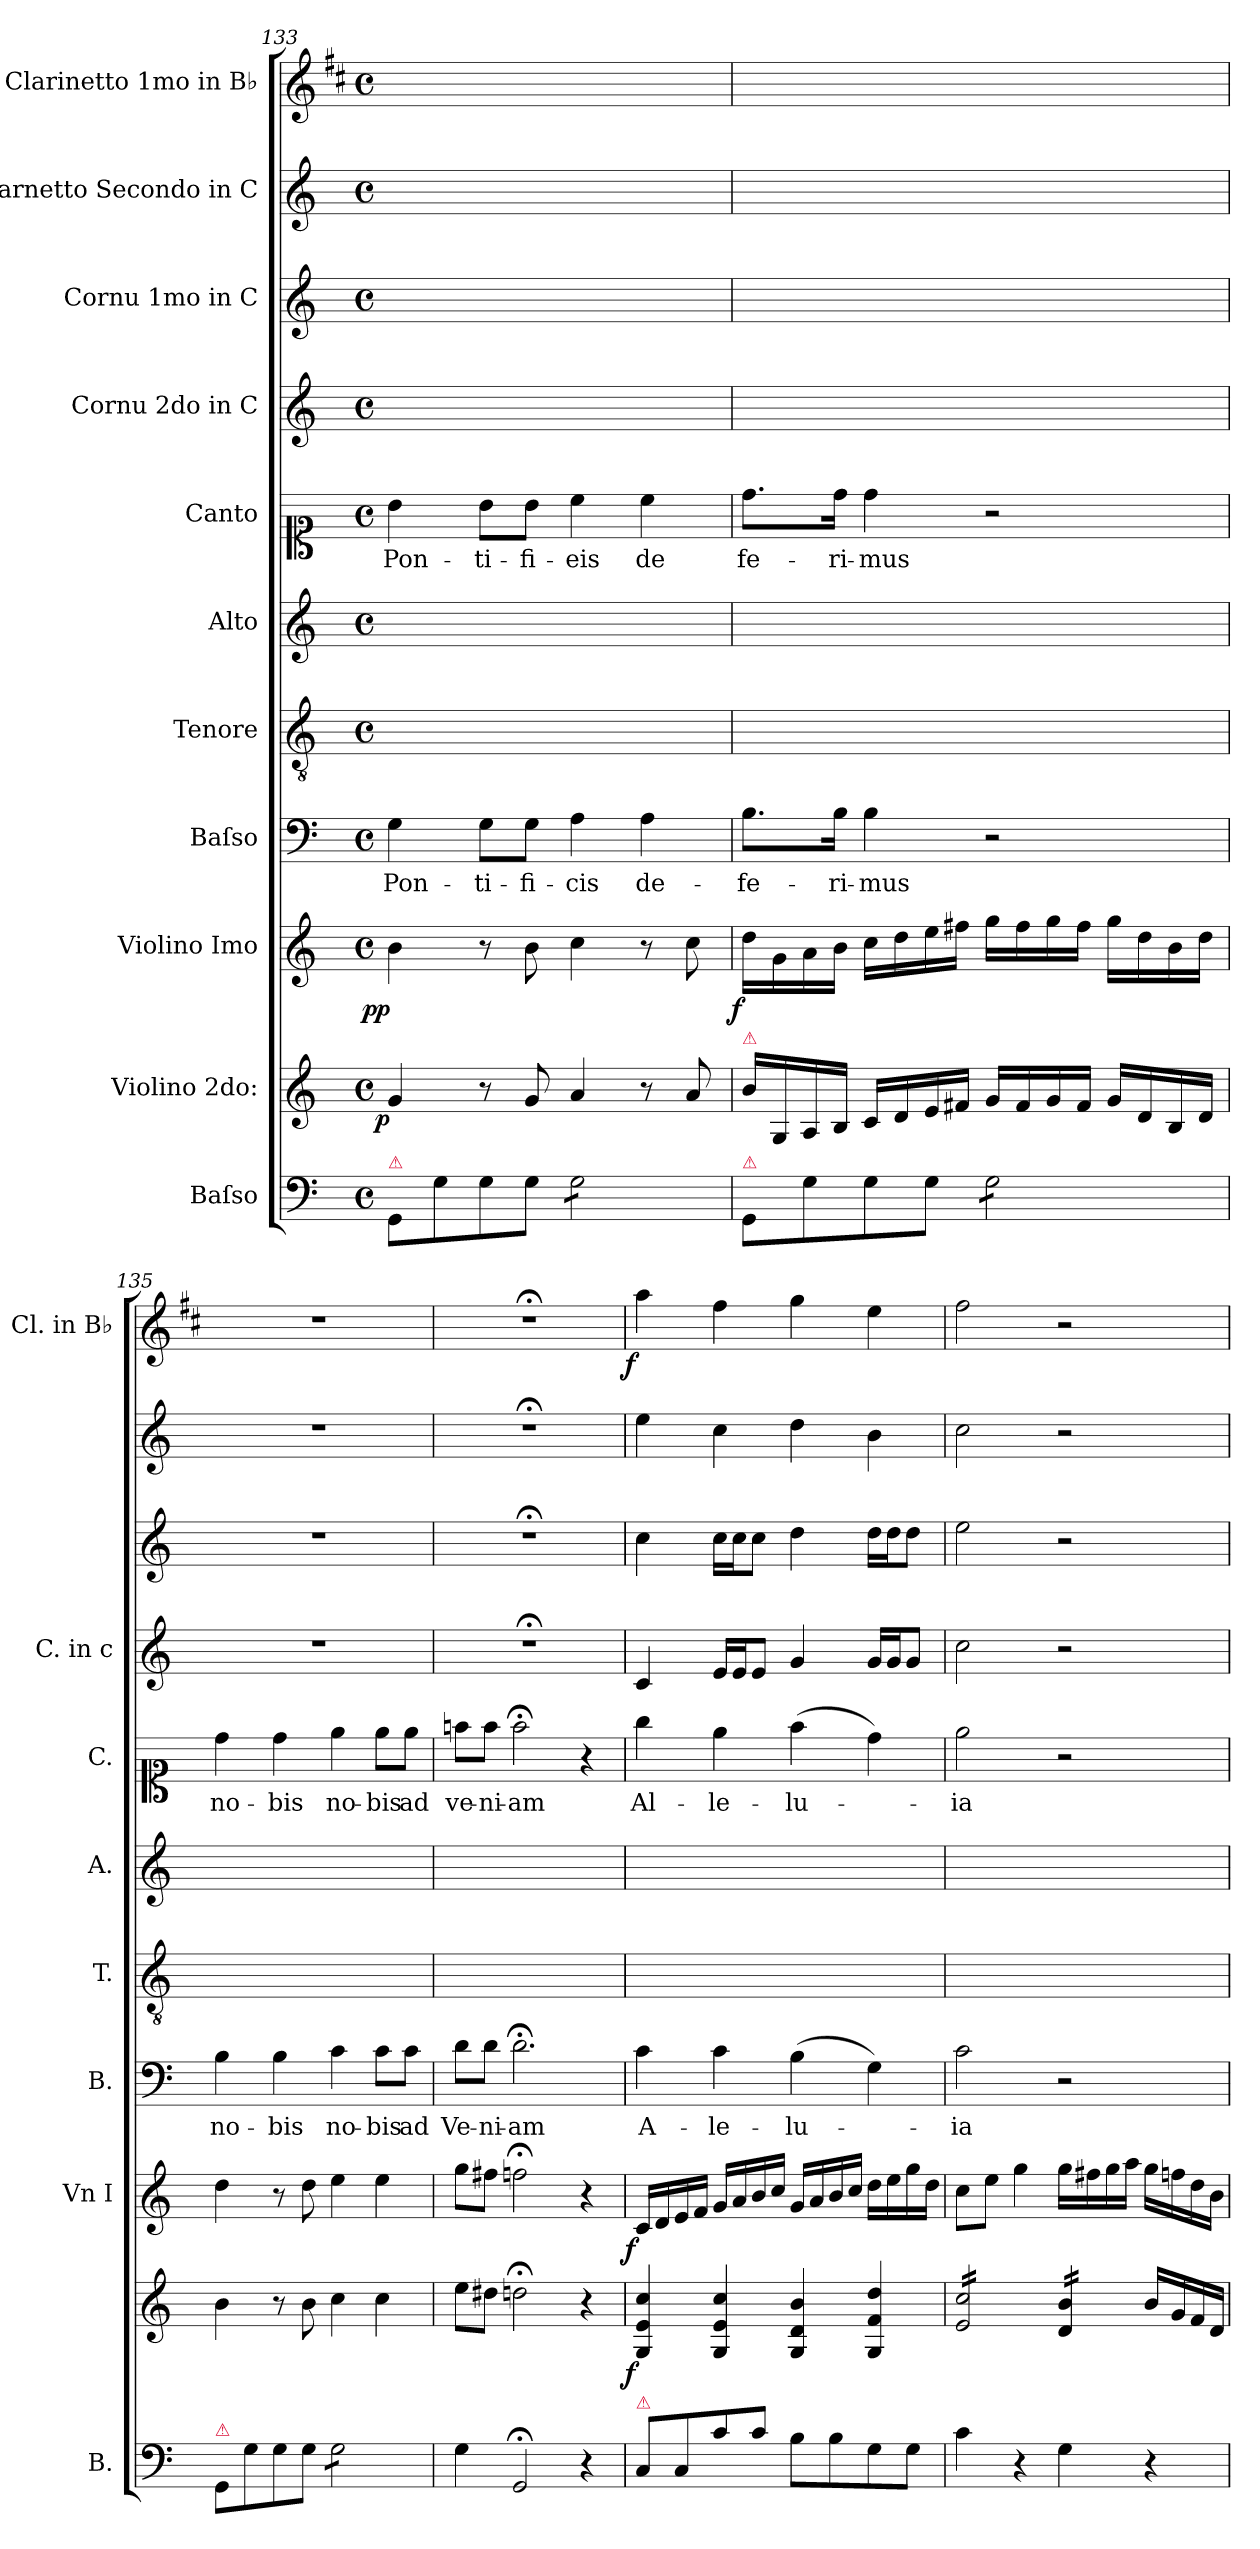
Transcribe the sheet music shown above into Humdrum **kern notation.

**kern	**dynam	**kern	**dynam	**kern	**dynam	**kern	**text	**kern	**kern	**kern	**text	**kern	**dynam	**kern	**kern	**kern	**dynam
*part11	*part11	*part10	*part10	*part9	*part9	*part8	*part8	*part7	*part6	*part5	*part5	*part4	*part4	*part3	*part2	*part1	*part1
*staff11	*staff11	*staff10	*staff10	*staff9	*staff9	*staff8	*staff8	*staff7	*staff6	*staff5	*staff5	*staff4	*staff4	*staff3	*staff2	*staff1	*staff1
*I"Baſso	*	*I"Violino 2do:	*	*I"Violino Imo	*	*I"Baſso	*	*I"Tenore	*I"Alto	*I"Canto	*	*I"Cornu 2do in C	*	*I"Cornu 1mo in C	*I"Clarnetto Secondo in C	*I"Clarinetto 1mo in B♭	*
*I'B.	*	*	*	*I'Vn I	*	*I'B.	*	*I'T.	*I'A.	*I'C.	*	*I'C. in c	*	*	*	*I'Cl. in B♭	*
*clefF4	*	*clefG2	*	*clefG2	*	*clefF4	*	*clefGv2	*clefG2	*clefC1	*	*clefG2	*	*clefG2	*clefG2	*clefG2	*
*	*	*	*	*	*	*	*	*	*	*	*	*	*	*	*	*ITrd1c2	*
*k[]	*	*k[]	*	*k[]	*	*k[]	*	*k[]	*k[]	*k[]	*	*k[]	*	*k[]	*k[]	*k[]	*
*C:	*	*C:	*	*C:	*	*C:	*	*C:	*C:	*C:	*	*C:	*	*C:	*C:	*C:	*
*M4/4	*	*M4/4	*	*M4/4	*	*M4/4	*	*M4/4	*M4/4	*M4/4	*	*M4/4	*	*M4/4	*M4/4	*M4/4	*
*met(c)	*	*met(c)	*	*met(c)	*	*met(c)	*	*met(c)	*met(c)	*met(c)	*	*met(c)	*	*met(c)	*met(c)	*met(c)	*
=133	=133	=133	=133	=133	=133	=133	=133	=133	=133	=133	=133	=133	=133	=133	=133	=133	=133
!LO:TX:a:color=crimson:t=⚠	!	!	!	!	!	!	!	!	!	!	!	!	!	!	!	!	!
!	!	!	!LO:DY:rj	!	!LO:DY:b:rj	!	!	!	!	!	!	!	!	!	!	!	!
8GG/L	.	4g/	p	4b\	pp	4G\	Pon-	1ryy	1ryy	4b\	Pon-	1ryy	.	1ryy	1ryy	1ryy	.
8G\	.	.	.	.	.	.	.	.	.	.	.	.	.	.	.	.	.
8G\	.	8r	.	8r	.	8G\L	-ti-	.	.	8b\L	-ti-	.	.	.	.	.	.
8G\J	.	8g/	.	8b\	.	8G\J	-fi-	.	.	8b\J	-fi-	.	.	.	.	.	.
*tremolo	*	*	*	*	*	*	*	*	*	*	*	*	*	*	*	*	*
8G\L	.	4a/	.	4cc\	.	4A\	-cis	.	.	4cc\	-eis	.	.	.	.	.	.
8G\	.	.	.	.	.	.	.	.	.	.	.	.	.	.	.	.	.
8G\	.	8r	.	8r	.	4A\	de-	.	.	4cc\	de	.	.	.	.	.	.
8G\J	.	8a/	.	8cc\	.	.	.	.	.	.	.	.	.	.	.	.	.
*Xtremolo	*	*	*	*	*	*	*	*	*	*	*	*	*	*	*	*	*
=134	=134	=134	=134	=134	=134	=134	=134	=134	=134	=134	=134	=134	=134	=134	=134	=134	=134
!	!	!LO:TX:a:color=crimson:t=⚠	!	!	!	!	!	!	!	!	!	!	!	!	!	!	!
!LO:TX:a:color=crimson:t=⚠	!	!	!	!	!	!	!	!	!	!	!	!	!	!	!	!	!
!	!	!	!	!	!LO:DY:b:rj	!	!	!	!	!	!	!	!	!	!	!	!
8GG/L	.	16b\LL	.	16dd\LL	f	8.B\L	-fe-	1ryy	1ryy	8.dd\L	fe-	1ryy	.	1ryy	1ryy	1ryy	.
.	.	16G/	.	16g\	.	.	.	.	.	.	.	.	.	.	.	.	.
8G\	.	16A/	.	16a\	.	.	.	.	.	.	.	.	.	.	.	.	.
.	.	16B/JJ	.	16b\JJ	.	16B\Jk	-ri-	.	.	16dd\Jk	-ri-	.	.	.	.	.	.
8G\	.	16c/LL	.	16cc\LL	.	4B\	-mus	.	.	4dd\	-mus	.	.	.	.	.	.
.	.	16d/	.	16dd\	.	.	.	.	.	.	.	.	.	.	.	.	.
8G\J	.	16e/	.	16ee\	.	.	.	.	.	.	.	.	.	.	.	.	.
.	.	16f#X/JJ	.	16ff#X\JJ	.	.	.	.	.	.	.	.	.	.	.	.	.
*tremolo	*	*	*	*	*	*	*	*	*	*	*	*	*	*	*	*	*
8G\L	.	16g/LL	.	16gg\LL	.	2r	.	.	.	2r	.	.	.	.	.	.	.
.	.	16f#/	.	16ff#\	.	.	.	.	.	.	.	.	.	.	.	.	.
8G\	.	16g/	.	16gg\	.	.	.	.	.	.	.	.	.	.	.	.	.
.	.	16f#/JJ	.	16ff#\JJ	.	.	.	.	.	.	.	.	.	.	.	.	.
8G\	.	16g/LL	.	16gg\LL	.	.	.	.	.	.	.	.	.	.	.	.	.
.	.	16d/	.	16dd\	.	.	.	.	.	.	.	.	.	.	.	.	.
8G\J	.	16B/	.	16b\	.	.	.	.	.	.	.	.	.	.	.	.	.
*Xtremolo	*	*	*	*	*	*	*	*	*	*	*	*	*	*	*	*	*
.	.	16d/JJ	.	16dd\JJ	.	.	.	.	.	.	.	.	.	.	.	.	.
=135	=135	=135	=135	=135	=135	=135	=135	=135	=135	=135	=135	=135	=135	=135	=135	=135	=135
!LO:TX:a:color=crimson:t=⚠	!	!	!	!	!	!	!	!	!	!	!	!	!	!	!	!	!
8GG/L	.	4b\	.	4dd\	.	4B\	no-	1ryy	1ryy	4dd\	no-	1r	.	1r	1r	1r	.
8G\	.	.	.	.	.	.	.	.	.	.	.	.	.	.	.	.	.
8G\	.	8r	.	8r	.	4B\	-bis	.	.	4dd\	-bis	.	.	.	.	.	.
8G\J	.	8b\	.	8dd\	.	.	.	.	.	.	.	.	.	.	.	.	.
*tremolo	*	*	*	*	*	*	*	*	*	*	*	*	*	*	*	*	*
8G\L	.	4cc\	.	4ee\	.	4c\	no-	.	.	4ee\	no-	.	.	.	.	.	.
8G\	.	.	.	.	.	.	.	.	.	.	.	.	.	.	.	.	.
8G\	.	4cc\	.	4ee\	.	8c\L	-bis	.	.	8ee\L	-bis	.	.	.	.	.	.
8G\J	.	.	.	.	.	8c\J	ad	.	.	8ee\J	ad	.	.	.	.	.	.
*Xtremolo	*	*	*	*	*	*	*	*	*	*	*	*	*	*	*	*	*
=136	=136	=136	=136	=136	=136	=136	=136	=136	=136	=136	=136	=136	=136	=136	=136	=136	=136
4G\	.	8ee\L	.	8gg\L	.	8d\L	Ve-	1ryy	1ryy	8ffn\L	ve-	1r;<	.	1r;<	1r;<	1r;<	.
.	.	8dd#X\J	.	8ff#X\J	.	8d\J	-ni-	.	.	8ff\J	-ni-	.	.	.	.	.	.
2GG;/	.	2ddn;<\	.	2ffn;<\	.	2.d;<\	-am	.	.	2ff;<;\	-am	.	.	.	.	.	.
4r	.	4r	.	4r	.	.	.	.	.	4r	.	.	.	.	.	.	.
=137	=137	=137	=137	=137	=137	=137	=137	=137	=137	=137	=137	=137	=137	=137	=137	=137	=137
!LO:TX:a:color=crimson:t=⚠	!	!	!	!	!	!	!	!	!	!	!	!	!	!	!	!	!
!	!LO:DY:b	!	!LO:DY:rj	!	!LO:DY:b:rj	!	!	!	!	!	!	!	!LO:DY:rj	!	!	!	!LO:DY:rj
8C/L	for&colon;	4G/ 4e/ 4cc/	f	16c/LL	f	4c\	A-	1ryy	1ryy	4gg\	Al-	4c/	f&colon;	4cc\	4ee\	4gg\	f
.	.	.	.	16d/	.	.	.	.	.	.	.	.	.	.	.	.	.
8C/	.	.	.	16e/	.	.	.	.	.	.	.	.	.	.	.	.	.
.	.	.	.	16f/JJ	.	.	.	.	.	.	.	.	.	.	.	.	.
8c\	.	4G/ 4e/ 4cc/	.	16g/LL	.	4c\	-le-	.	.	4ee\	-le-	16e/LL	.	16cc\LL	4cc\	4ee\	.
.	.	.	.	16a/	.	.	.	.	.	.	.	16e/J	.	16cc\J	.	.	.
8c\J	.	.	.	16b/	.	.	.	.	.	.	.	8e/J	.	8cc\J	.	.	.
.	.	.	.	16cc/JJ	.	.	.	.	.	.	.	.	.	.	.	.	.
8B\L	.	4G/ 4d/ 4b/	.	16g/LL	.	(4B\	-lu-	.	.	(4ff\	-lu-	4g/	.	4dd\	4dd\	4ff\	.
.	.	.	.	16a/	.	.	.	.	.	.	.	.	.	.	.	.	.
8B\	.	.	.	16b/	.	.	.	.	.	.	.	.	.	.	.	.	.
.	.	.	.	16cc/JJ	.	.	.	.	.	.	.	.	.	.	.	.	.
8G\	.	4G/ 4f/ 4dd/	.	16dd\LL	.	4G\)	.	.	.	4dd\)	.	16g/LL	.	16dd\LL	4b\	4dd\	.
.	.	.	.	16ee\	.	.	.	.	.	.	.	16g/J	.	16dd\J	.	.	.
8G\J	.	.	.	16gg\	.	.	.	.	.	.	.	8g/J	.	8dd\J	.	.	.
.	.	.	.	16dd\JJ	.	.	.	.	.	.	.	.	.	.	.	.	.
=138	=138	=138	=138	=138	=138	=138	=138	=138	=138	=138	=138	=138	=138	=138	=138	=138	=138
*	*	*tremolo	*	*	*	*	*	*	*	*	*	*	*	*	*	*	*
4c\	.	16e/ 16cc/LL	.	8cc\L	.	2c\	-ia	1ryy	1ryy	2ee\	-ia	2cc\	.	2ee\	2cc\	2ee\	.
.	.	16e/ 16cc/	.	.	.	.	.	.	.	.	.	.	.	.	.	.	.
.	.	16e/ 16cc/	.	8ee\J	.	.	.	.	.	.	.	.	.	.	.	.	.
.	.	16e/ 16cc/	.	.	.	.	.	.	.	.	.	.	.	.	.	.	.
4r	.	16e/ 16cc/	.	4gg\	.	.	.	.	.	.	.	.	.	.	.	.	.
.	.	16e/ 16cc/	.	.	.	.	.	.	.	.	.	.	.	.	.	.	.
.	.	16e/ 16cc/	.	.	.	.	.	.	.	.	.	.	.	.	.	.	.
.	.	16e/ 16cc/JJ	.	.	.	.	.	.	.	.	.	.	.	.	.	.	.
4G\	.	16d/ 16b/LL	.	16gg\LL	.	2r	.	.	.	2r	.	2r	.	2r	2r	2r	.
.	.	16d/ 16b/	.	16ff#X\	.	.	.	.	.	.	.	.	.	.	.	.	.
.	.	16d/ 16b/	.	16gg\	.	.	.	.	.	.	.	.	.	.	.	.	.
.	.	16d/ 16b/JJ	.	16aa\JJ	.	.	.	.	.	.	.	.	.	.	.	.	.
*	*	*Xtremolo	*	*	*	*	*	*	*	*	*	*	*	*	*	*	*
4r	.	16b/LL	.	16gg\LL	.	.	.	.	.	.	.	.	.	.	.	.	.
.	.	16g/	.	16ffn\	.	.	.	.	.	.	.	.	.	.	.	.	.
.	.	16f/	.	16dd\	.	.	.	.	.	.	.	.	.	.	.	.	.
.	.	16d/JJ	.	16b\JJ	.	.	.	.	.	.	.	.	.	.	.	.	.
=	=	=	=	=	=	=	=	=	=	=	=	=	=	=	=	=	=
*-	*-	*-	*-	*-	*-	*-	*-	*-	*-	*-	*-	*-	*-	*-	*-	*-	*-
